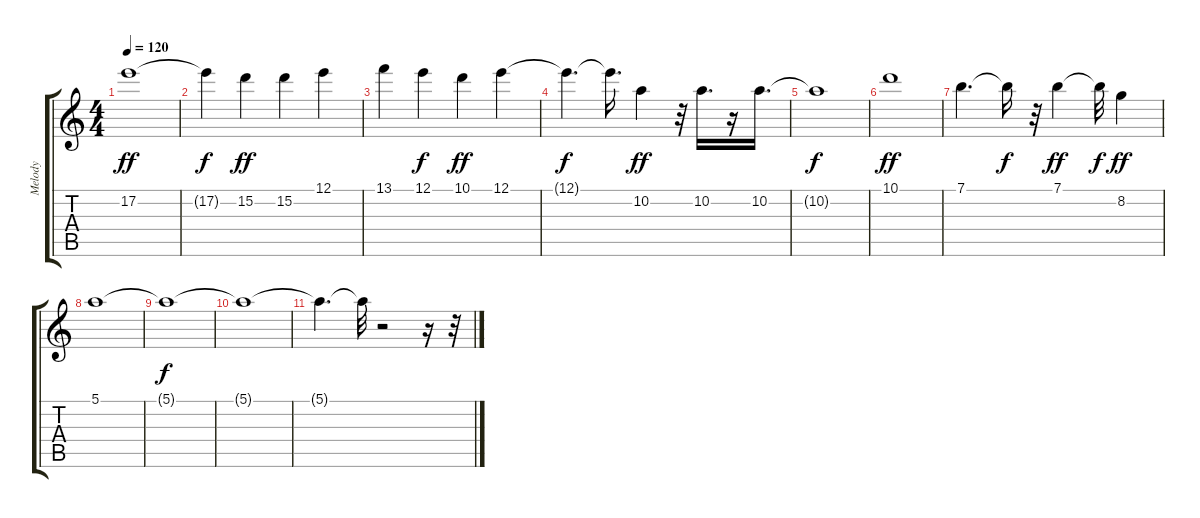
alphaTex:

\track ("Melody" "Melody") {instrument acousticguitarnylon}
\staff {score tabs}
\tuning (E4 B3 G3 D3 A2 E2) {hide}
\ts (4 4)
\tempo 120
\clef g2
\ks c
17.2.1{dy ff} |
17.2{t}.4{dy f} 15.2.4{dy ff} 15.2.4 12.1.4 |
13.1.4 12.1.4{dy f} 10.1.4{dy ff} 12.1.4 |
12.1{t}.4{d dy f} 12.1{t}.16{d} 10.2.4{dy ff} r.32 10.2.16{d} r.16 10.2.16{d} |
10.2{t}.1{dy f} |
10.1.1{dy ff} |
7.1.4{d} 7.1{t}.16{dy f} r.32 7.1.4{dy ff} 7.1{t}.32{dy f} 8.2.4{dy ff} |
5.1.1 |
5.1{t}.1{dy f} |
5.1{t}.1 |
5.1{t}.4{d} 5.1{t}.32 r.2 r.16 r.32
